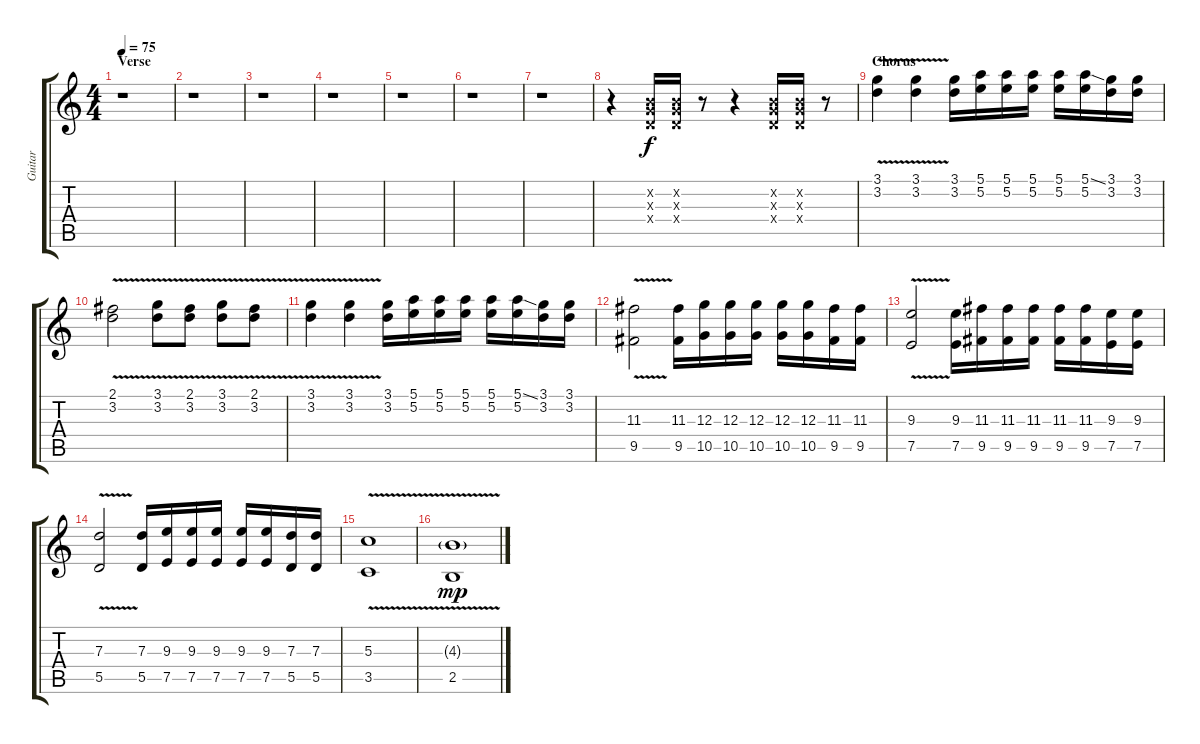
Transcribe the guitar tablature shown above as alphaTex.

\track ("Guitar" "Guitar") {instrument overdrivenguitar}
\staff {score tabs}
\tuning (E4 B3 G3 D3 A2 E2) {hide}
\ts (4 4)
\section ("" "Verse")
\tempo 75
\clef g2
\ks c
r.1{dy f} |
r.1 |
r.1 |
r.1 |
r.1 |
r.1 |
r.1 |
r.4 (0.2{x} 0.3{x} 0.4{x}).16 (0.2{x} 0.3{x} 0.4{x}).16 r.8 r.4 (0.2{x} 0.3{x} 0.4{x}).16 (0.2{x} 0.3{x} 0.4{x}).16 r.8 |
\section ("" "Chorus")
(3.1{v} 3.2).4 (3.1{v} 3.2).4 (3.1 3.2).16 (5.1 5.2).16 (5.1 5.2).16 (5.1 5.2).16 (5.1 5.2).16 (5.1{ss} 5.2).16 (3.1 3.2).16 (3.1 3.2).16 |
(2.1{v} 3.2).2 (3.1 3.2{v}).8 (2.1 3.2{v}).8 (3.1 3.2{v}).8 (2.1 3.2{v}).8 |
(3.1{v} 3.2).4 (3.1{v} 3.2).4 (3.1 3.2).16 (5.1 5.2).16 (5.1 5.2).16 (5.1 5.2).16 (5.1 5.2).16 (5.1{ss} 5.2).16 (3.1 3.2).16 (3.1 3.2).16 |
(11.3{v} 9.5).2 (11.3 9.5).16 (12.3 10.5).16 (12.3 10.5).16 (12.3 10.5).16 (12.3 10.5).16 (12.3 10.5).16 (11.3 9.5).16 (11.3 9.5).16 |
(9.3{v} 7.5).2 (9.3 7.5).16 (11.3 9.5).16 (11.3 9.5).16 (11.3 9.5).16 (11.3 9.5).16 (11.3 9.5).16 (9.3 7.5).16 (9.3 7.5).16 |
(7.3{v} 5.5).2 (7.3 5.5).16 (9.3 7.5).16 (9.3 7.5).16 (9.3 7.5).16 (9.3 7.5).16 (9.3 7.5).16 (7.3 5.5).16 (7.3 5.5).16 |
(5.3{v} 3.5).1 |
(4.3{v g} 2.5).1{dy mp}
